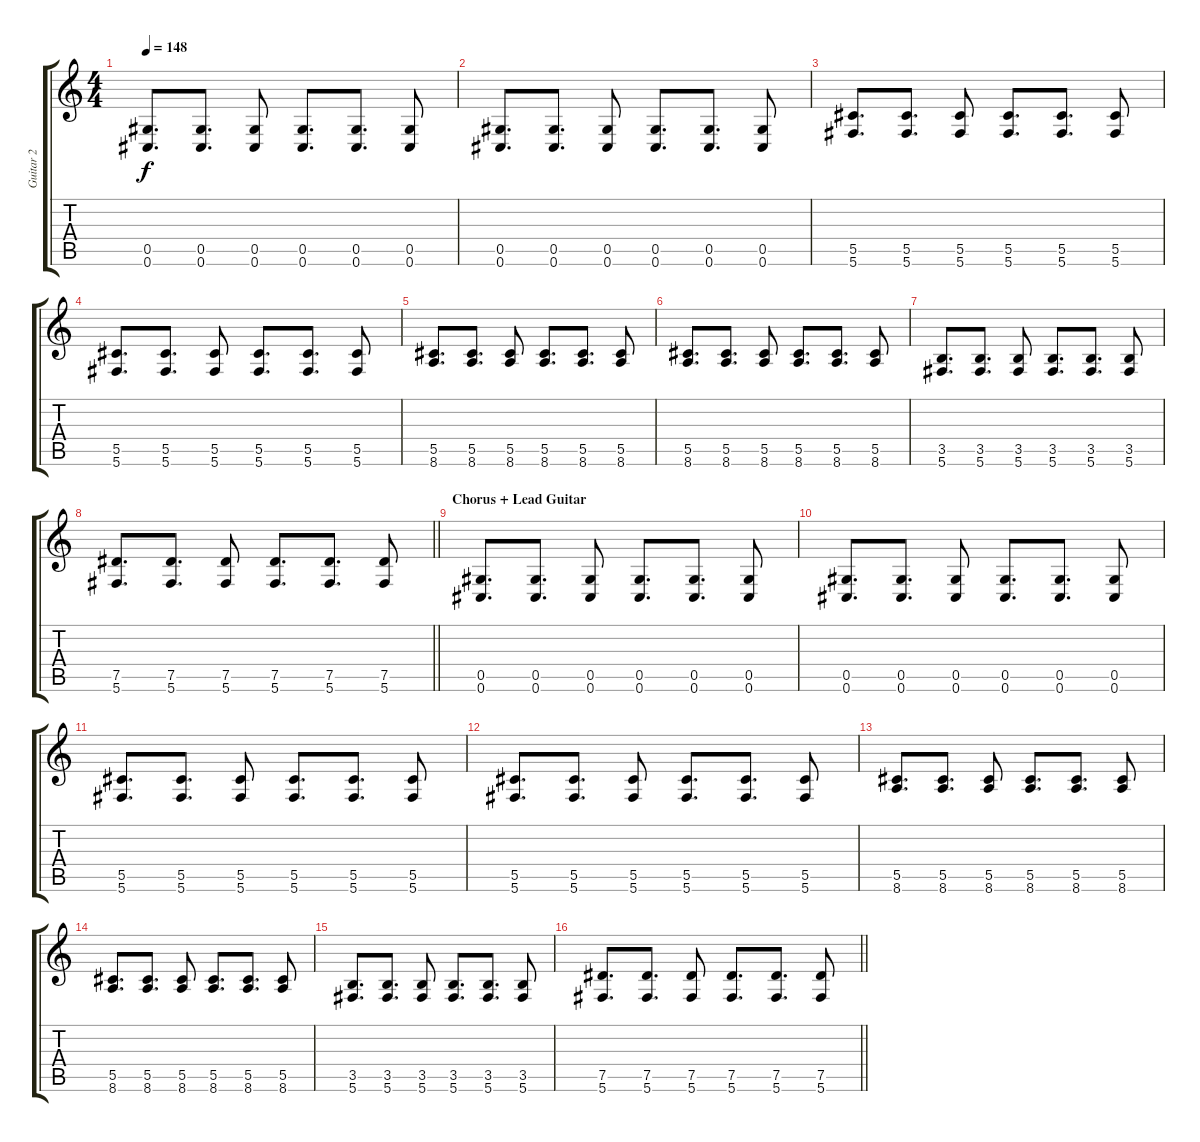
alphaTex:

\track ("Guitar 2" "Guitar 2") {instrument distortionguitar}
\staff {score tabs}
\tuning (Eb4 Bb3 Gb3 Db3 Ab2 Db2) {hide}
\ts (4 4)
\tempo 148
\clef g2
\ks c
(0.5 0.6).8{d dy f} (0.5 0.6).8{d} (0.5 0.6).8 (0.5 0.6).8{d} (0.5 0.6).8{d} (0.5 0.6).8 |
(0.5 0.6).8{d} (0.5 0.6).8{d} (0.5 0.6).8 (0.5 0.6).8{d} (0.5 0.6).8{d} (0.5 0.6).8 |
(5.5 5.6).8{d} (5.5 5.6).8{d} (5.5 5.6).8 (5.5 5.6).8{d} (5.5 5.6).8{d} (5.5 5.6).8 |
(5.5 5.6).8{d} (5.5 5.6).8{d} (5.5 5.6).8 (5.5 5.6).8{d} (5.5 5.6).8{d} (5.5 5.6).8 |
(5.5 8.6).8{d} (5.5 8.6).8{d} (5.5 8.6).8 (5.5 8.6).8{d} (5.5 8.6).8{d} (5.5 8.6).8 |
(5.5 8.6).8{d} (5.5 8.6).8{d} (5.5 8.6).8 (5.5 8.6).8{d} (5.5 8.6).8{d} (5.5 8.6).8 |
(3.5 5.6).8{d} (3.5 5.6).8{d} (3.5 5.6).8 (3.5 5.6).8{d} (3.5 5.6).8{d} (3.5 5.6).8 |
\barLineRight lightlight
(7.5 5.6).8{d} (7.5 5.6).8{d} (7.5 5.6).8 (7.5 5.6).8{d} (7.5 5.6).8{d} (7.5 5.6).8 |
\section ("" "Chorus + Lead Guitar")
(0.5 0.6).8{d} (0.5 0.6).8{d} (0.5 0.6).8 (0.5 0.6).8{d} (0.5 0.6).8{d} (0.5 0.6).8 |
(0.5 0.6).8{d} (0.5 0.6).8{d} (0.5 0.6).8 (0.5 0.6).8{d} (0.5 0.6).8{d} (0.5 0.6).8 |
(5.5 5.6).8{d} (5.5 5.6).8{d} (5.5 5.6).8 (5.5 5.6).8{d} (5.5 5.6).8{d} (5.5 5.6).8 |
(5.5 5.6).8{d} (5.5 5.6).8{d} (5.5 5.6).8 (5.5 5.6).8{d} (5.5 5.6).8{d} (5.5 5.6).8 |
(5.5 8.6).8{d} (5.5 8.6).8{d} (5.5 8.6).8 (5.5 8.6).8{d} (5.5 8.6).8{d} (5.5 8.6).8 |
(5.5 8.6).8{d} (5.5 8.6).8{d} (5.5 8.6).8 (5.5 8.6).8{d} (5.5 8.6).8{d} (5.5 8.6).8 |
(3.5 5.6).8{d} (3.5 5.6).8{d} (3.5 5.6).8 (3.5 5.6).8{d} (3.5 5.6).8{d} (3.5 5.6).8 |
\barLineRight lightlight
(7.5 5.6).8{d} (7.5 5.6).8{d} (7.5 5.6).8 (7.5 5.6).8{d} (7.5 5.6).8{d} (7.5 5.6).8
